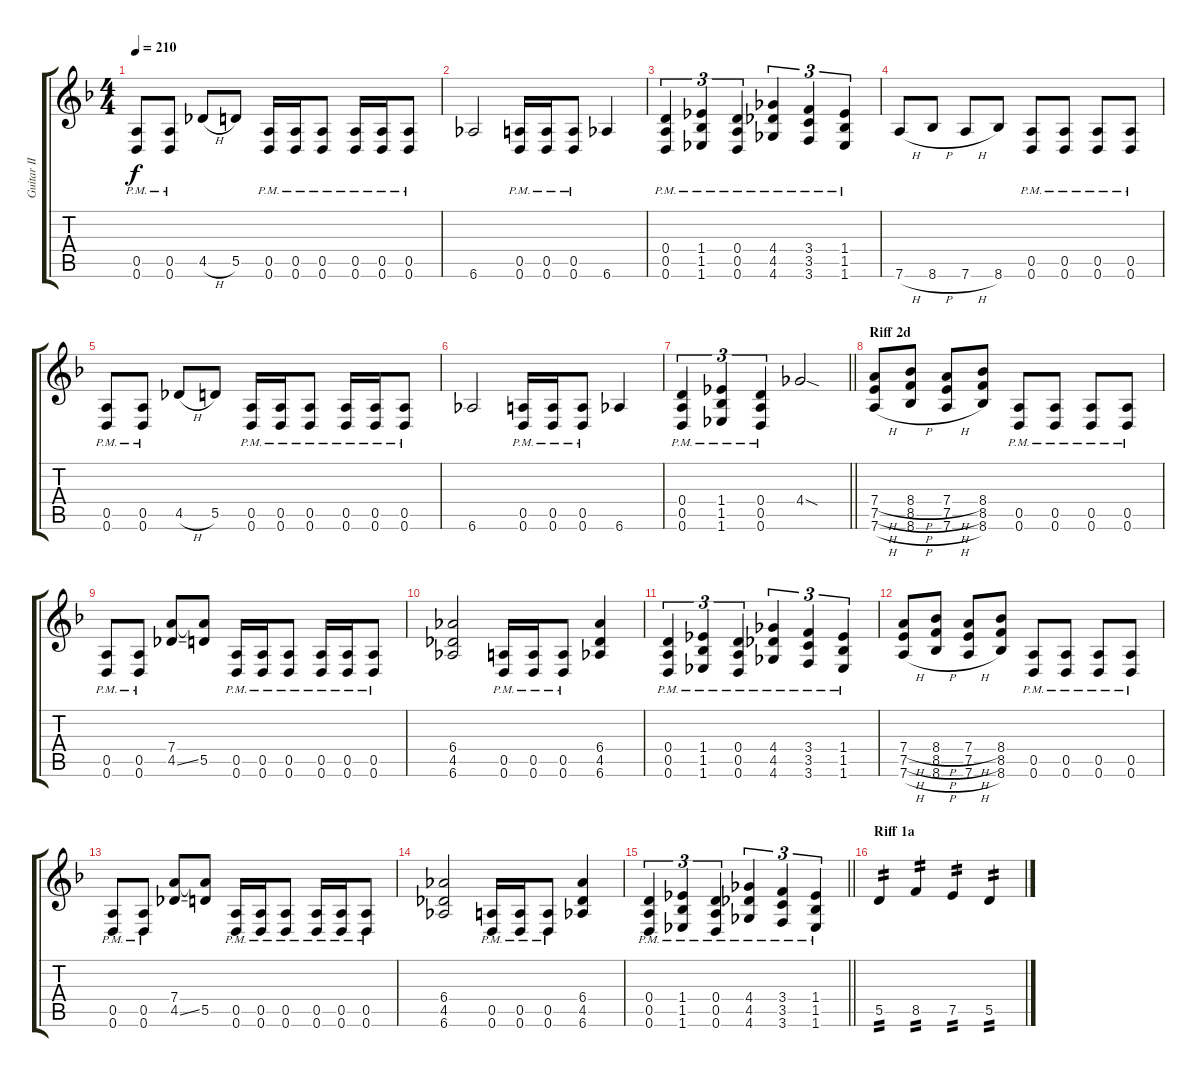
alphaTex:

\track ("Guitar II [Left]" "Guitar II ") {instrument distortionguitar}
\staff {score tabs}
\tuning (E4 B3 G3 D3 A2 D2) {hide}
\ts (4 4)
\tempo 210
\clef g2
\ks dminor
(0.5{pm} 0.6{pm}).8{dy f} (0.5{pm} 0.6{pm}).8 4.5{h}.8 5.5.8 (0.5{pm} 0.6{pm}).16 (0.5{pm} 0.6{pm}).16 (0.5{pm} 0.6{pm}).8 (0.5{pm} 0.6{pm}).16 (0.5{pm} 0.6{pm}).16 (0.5{pm} 0.6{pm}).8 |
6.6.2 (0.5{pm} 0.6{pm}).16 (0.5{pm} 0.6{pm}).16 (0.5{pm} 0.6{pm}).8 6.6.4 |
(0.4{pm} 0.5{pm} 0.6{pm}).4{tu (3 2)} (1.4{pm} 1.5{pm} 1.6{pm}).4{tu (3 2)} (0.4{pm} 0.5{pm} 0.6{pm}).4{tu (3 2)} (4.4{pm} 4.5{pm} 4.6{pm}).4{tu (3 2)} (3.4{pm} 3.5{pm} 3.6{pm}).4{tu (3 2)} (1.4{pm} 1.5{pm} 1.6{pm}).4{tu (3 2)} |
7.6{h}.8 8.6{h}.8 7.6{h}.8 8.6.8 (0.5{pm} 0.6{pm}).8 (0.5{pm} 0.6{pm}).8 (0.5{pm} 0.6{pm}).8 (0.5{pm} 0.6{pm}).8 |
(0.5{pm} 0.6{pm}).8 (0.5{pm} 0.6{pm}).8 4.5{h}.8 5.5.8 (0.5{pm} 0.6{pm}).16 (0.5{pm} 0.6{pm}).16 (0.5{pm} 0.6{pm}).8 (0.5{pm} 0.6{pm}).16 (0.5{pm} 0.6{pm}).16 (0.5{pm} 0.6{pm}).8 |
6.6.2 (0.5{pm} 0.6{pm}).16 (0.5{pm} 0.6{pm}).16 (0.5{pm} 0.6{pm}).8 6.6.4 |
\barLineRight lightlight
(0.4{pm} 0.5{pm} 0.6{pm}).4{tu (3 2)} (1.4{pm} 1.5{pm} 1.6{pm}).4{tu (3 2)} (0.4{pm} 0.5{pm} 0.6{pm}).4{tu (3 2)} 4.4{sod}.2 |
\section ("" "Riff 2d")
(7.4{h} 7.5{h} 7.6{h}).8 (8.4{h} 8.5{h} 8.6{h}).8 (7.4{h} 7.5{h} 7.6{h}).8 (8.4 8.5 8.6).8 (0.5{pm} 0.6{pm}).8 (0.5{pm} 0.6{pm}).8 (0.5{pm} 0.6{pm}).8 (0.5{pm} 0.6{pm}).8 |
(0.5{pm} 0.6{pm}).8 (0.5{pm} 0.6{pm}).8 (7.4 4.5{ss}).8 (7.4{t} 5.5).8 (0.5{pm} 0.6{pm}).16 (0.5{pm} 0.6{pm}).16 (0.5{pm} 0.6{pm}).8 (0.5{pm} 0.6{pm}).16 (0.5{pm} 0.6{pm}).16 (0.5{pm} 0.6{pm}).8 |
(6.4 4.5 6.6).2 (0.5{pm} 0.6{pm}).16 (0.5{pm} 0.6{pm}).16 (0.5{pm} 0.6{pm}).8 (6.4 4.5 6.6).4 |
(0.4{pm} 0.5{pm} 0.6{pm}).4{tu (3 2)} (1.4{pm} 1.5{pm} 1.6{pm}).4{tu (3 2)} (0.4{pm} 0.5{pm} 0.6{pm}).4{tu (3 2)} (4.4{pm} 4.5{pm} 4.6{pm}).4{tu (3 2)} (3.4{pm} 3.5{pm} 3.6{pm}).4{tu (3 2)} (1.4{pm} 1.5{pm} 1.6{pm}).4{tu (3 2)} |
(7.4{h} 7.5{h} 7.6{h}).8 (8.4{h} 8.5{h} 8.6{h}).8 (7.4{h} 7.5{h} 7.6{h}).8 (8.4 8.5 8.6).8 (0.5{pm} 0.6{pm}).8 (0.5{pm} 0.6{pm}).8 (0.5{pm} 0.6{pm}).8 (0.5{pm} 0.6{pm}).8 |
(0.5{pm} 0.6{pm}).8 (0.5{pm} 0.6{pm}).8 (7.4 4.5{ss}).8 (7.4{t} 5.5).8 (0.5{pm} 0.6{pm}).16 (0.5{pm} 0.6{pm}).16 (0.5{pm} 0.6{pm}).8 (0.5{pm} 0.6{pm}).16 (0.5{pm} 0.6{pm}).16 (0.5{pm} 0.6{pm}).8 |
(6.4 4.5 6.6).2 (0.5{pm} 0.6{pm}).16 (0.5{pm} 0.6{pm}).16 (0.5{pm} 0.6{pm}).8 (6.4 4.5 6.6).4 |
\barLineRight lightlight
(0.4{pm} 0.5{pm} 0.6{pm}).4{tu (3 2)} (1.4{pm} 1.5{pm} 1.6{pm}).4{tu (3 2)} (0.4{pm} 0.5{pm} 0.6{pm}).4{tu (3 2)} (4.4{pm} 4.5{pm} 4.6{pm}).4{tu (3 2)} (3.4{pm} 3.5{pm} 3.6{pm}).4{tu (3 2)} (1.4{pm} 1.5{pm} 1.6{pm}).4{tu (3 2)} |
\section ("" "Riff 1a")
5.5.4{tp 2} 8.5.4{tp 2} 7.5.4{tp 2} 5.5.4{tp 2}
